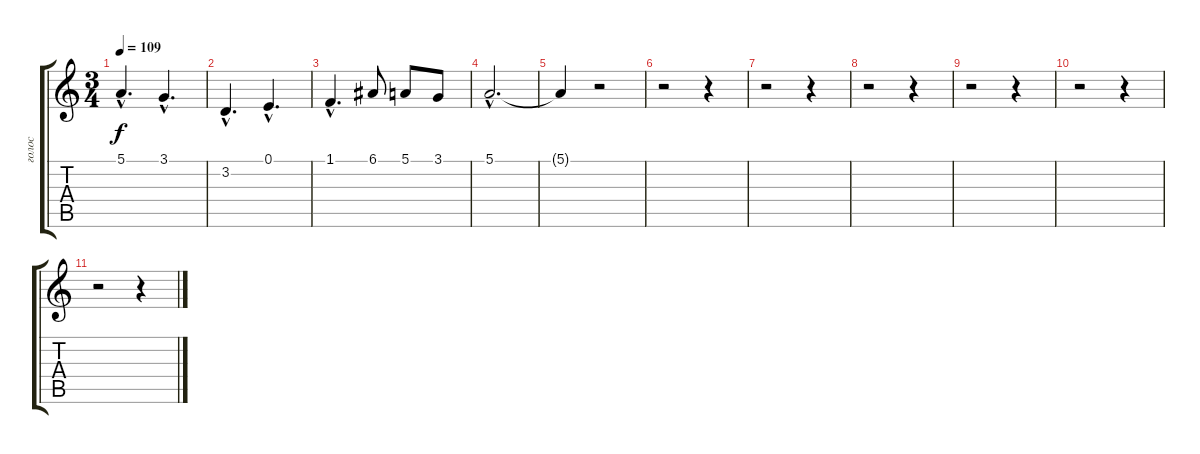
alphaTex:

\track ("голос" "голос") {instrument fx5brightness}
\staff {score tabs}
\tuning (E4 B3 G3 D3 A2 E2) {hide}
\ts (3 4)
\tempo 109
\clef g2
\ks c
5.1{hac}.4{d dy f} 3.1{hac}.4{d} |
3.2{hac}.4{d} 0.1{hac}.4{d} |
1.1{hac}.4{d} 6.1.8 5.1.8 3.1.8 |
5.1{hac}.2{d} |
5.1{t}.4 r.2 |
r.2 r.4 |
r.2 r.4 |
r.2 r.4 |
r.2 r.4 |
r.2 r.4 |
r.2 r.4
